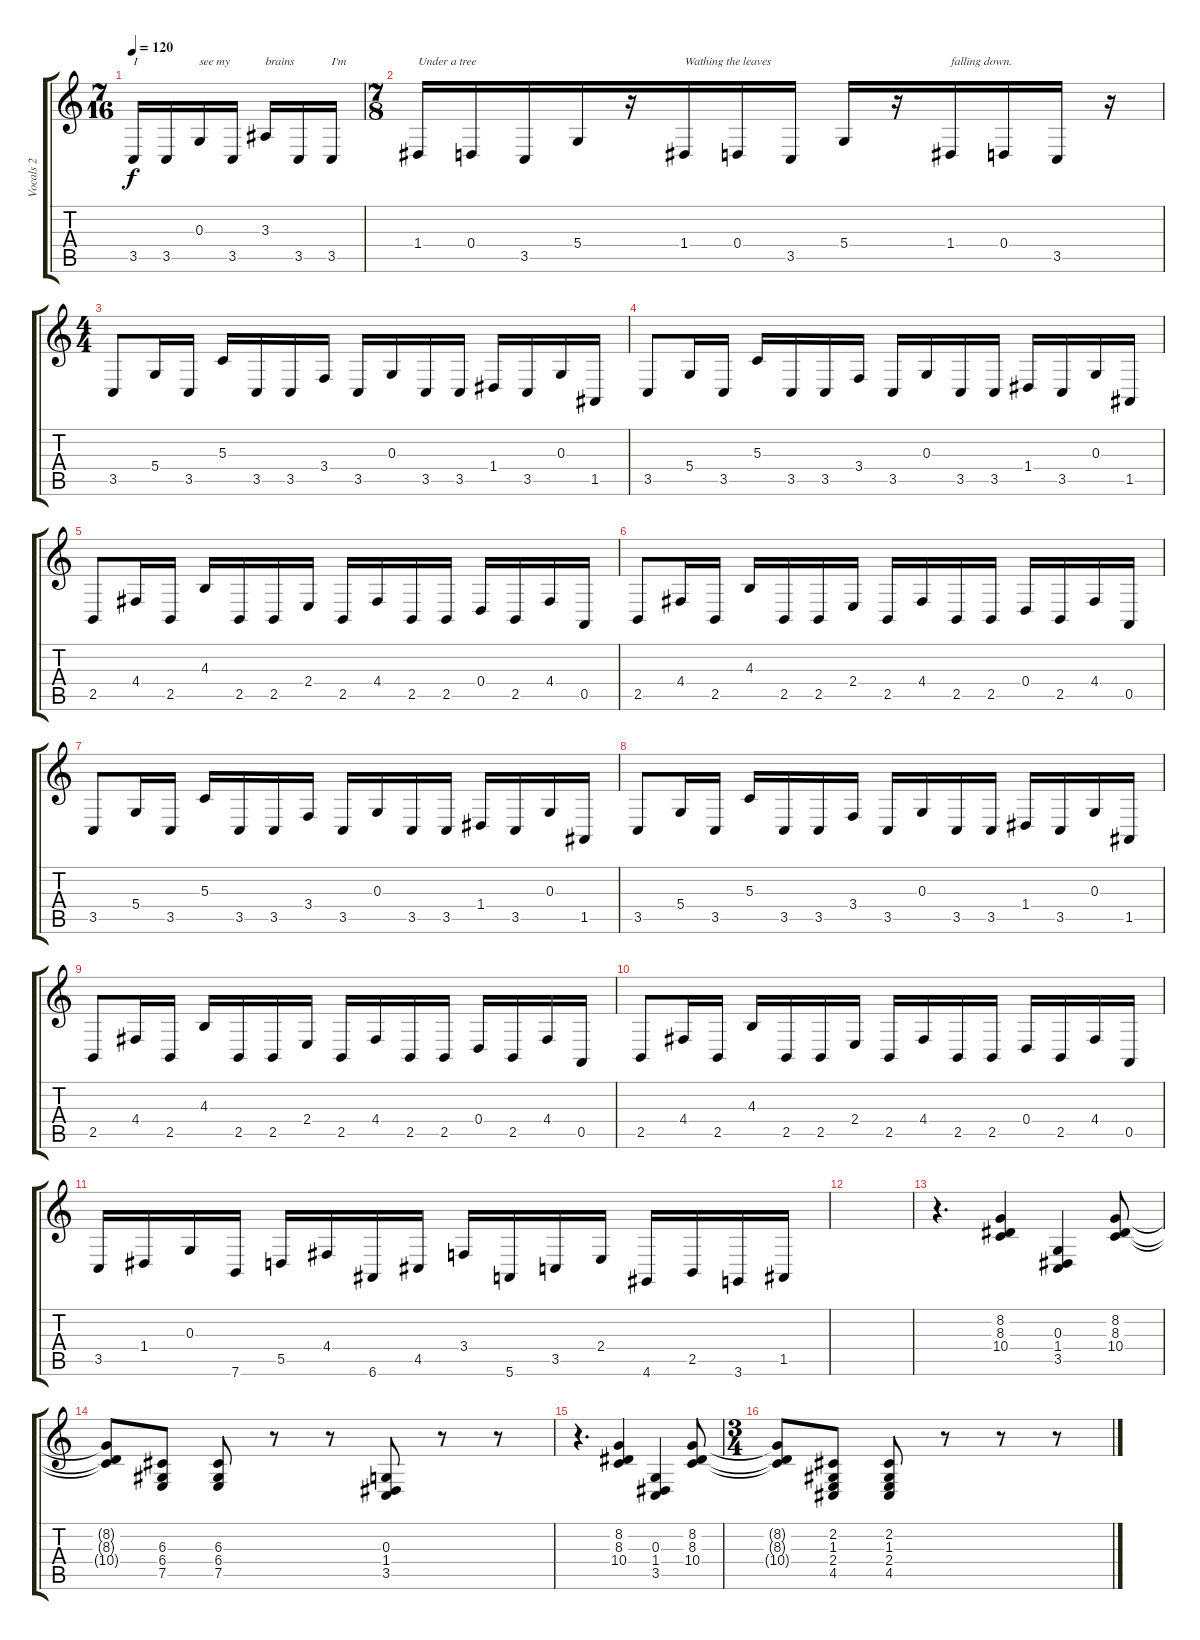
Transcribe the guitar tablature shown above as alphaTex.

\track ("Vocals 2" "Vocals 2") {instrument acousticgrandpiano}
\staff {score tabs}
\tuning (E4 B3 G3 D3 A2 E2) {hide}
\ts (7 16)
\tempo 120
\clef g2
\ks c
3.5.16{txt "I " dy f} 3.5.16 0.3.16{txt "see my"} 3.5.16 3.3.16{txt "brains"} 3.5.16 3.5.16{txt "I'm"} |
\ts (7 8)
1.4.16{txt "Under a tree"} 0.4.16 3.5.16 5.4.16 r.16 1.4.16{txt "Wathing the leaves"} 0.4.16 3.5.16 5.4.16 r.16 1.4.16{txt "falling down."} 0.4.16 3.5.16 r.16 |
\ts (4 4)
3.5.8 5.4.16 3.5.16 5.3.16 3.5.16 3.5.16 3.4.16 3.5.16 0.3.16 3.5.16 3.5.16 1.4.16 3.5.16 0.3.16 1.5.16 |
3.5.8 5.4.16 3.5.16 5.3.16 3.5.16 3.5.16 3.4.16 3.5.16 0.3.16 3.5.16 3.5.16 1.4.16 3.5.16 0.3.16 1.5.16 |
2.5.8 4.4.16 2.5.16 4.3.16 2.5.16 2.5.16 2.4.16 2.5.16 4.4.16 2.5.16 2.5.16 0.4.16 2.5.16 4.4.16 0.5.16 |
2.5.8 4.4.16 2.5.16 4.3.16 2.5.16 2.5.16 2.4.16 2.5.16 4.4.16 2.5.16 2.5.16 0.4.16 2.5.16 4.4.16 0.5.16 |
3.5.8 5.4.16 3.5.16 5.3.16 3.5.16 3.5.16 3.4.16 3.5.16 0.3.16 3.5.16 3.5.16 1.4.16 3.5.16 0.3.16 1.5.16 |
3.5.8 5.4.16 3.5.16 5.3.16 3.5.16 3.5.16 3.4.16 3.5.16 0.3.16 3.5.16 3.5.16 1.4.16 3.5.16 0.3.16 1.5.16 |
2.5.8 4.4.16 2.5.16 4.3.16 2.5.16 2.5.16 2.4.16 2.5.16 4.4.16 2.5.16 2.5.16 0.4.16 2.5.16 4.4.16 0.5.16 |
2.5.8 4.4.16 2.5.16 4.3.16 2.5.16 2.5.16 2.4.16 2.5.16 4.4.16 2.5.16 2.5.16 0.4.16 2.5.16 4.4.16 0.5.16 |
3.5.16 1.4.16 0.3.16 7.6.16 5.5.16 4.4.16 6.6.16 4.5.16 3.4.16 5.6.16 3.5.16 2.4.16 4.6.16 2.5.16 3.6.16 1.5.16 |
|
r.4{d} (8.2 8.3 10.4).4 (0.3 1.4 3.5).4 (8.2 8.3 10.4).8 |
(8.2{t} 8.3{t} 10.4{t}).8 (6.3 6.4 7.5).8 (6.3 6.4 7.5).8 r.8 r.8 (0.3 1.4 3.5).8 r.8 r.8 |
r.4{d} (8.2 8.3 10.4).4 (0.3 1.4 3.5).4 (8.2 8.3 10.4).8 |
\ts (3 4)
(8.2{t} 8.3{t} 10.4{t}).8 (2.2 1.3 2.4 4.5).8 (2.2 1.3 2.4 4.5).8 r.8 r.8 r.8
